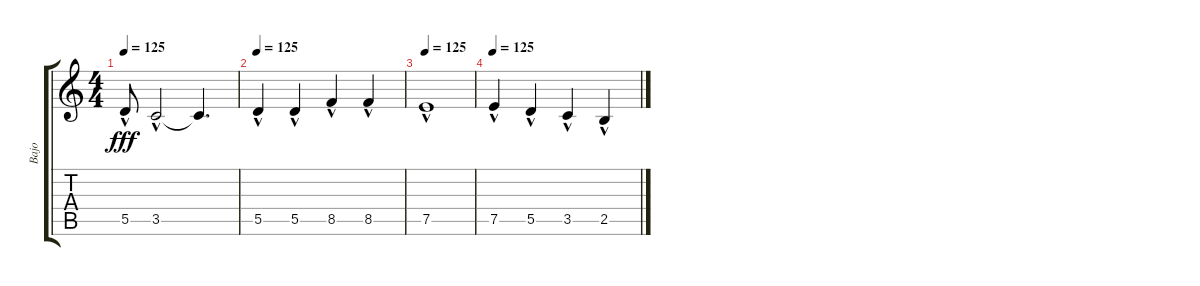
\track ("Bajo" "Bajo") {instrument electricbassfinger}
\staff {score tabs}
\tuning (E4 B3 G3 D3 A2 E2) {hide}
\ts (4 4)
\tempo 125
\clef g2
\ks c
5.5{hac}.8{dy fff} 3.5{hac}.2 3.5{t}.4{d} |
\tempo 125
5.5{hac}.4 5.5{hac}.4 8.5{hac}.4 8.5{hac}.4 |
\tempo 125
7.5{hac}.1 |
\tempo 125
7.5{hac}.4 5.5{hac}.4 3.5{hac}.4 2.5{hac}.4
